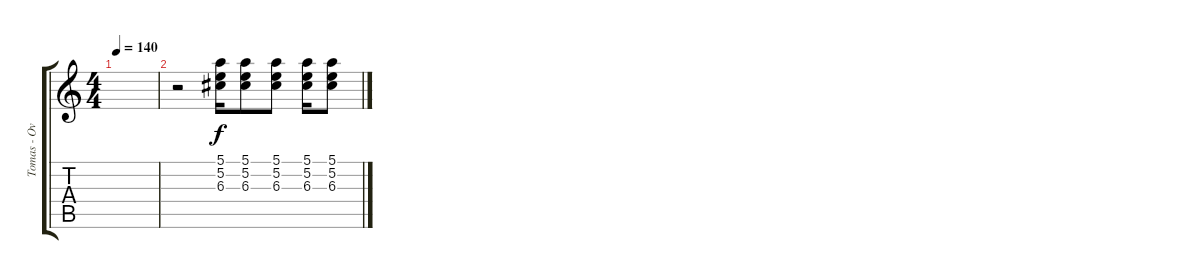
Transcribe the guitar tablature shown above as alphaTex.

\track ("Tomas - Overdub Guitar" "Tomas - Ov") {instrument overdrivenguitar}
\staff {score tabs}
\tuning (E4 B3 G3 D3 A2 E2) {hide}
\ts (4 4)
\tempo 140
\clef g2
\ks c
|
r.2{instrument electricguitarclean} (5.1 5.2 6.3).16 (5.1 5.2 6.3).8 (5.1 5.2 6.3).8 (5.1 5.2 6.3).16 (5.1 5.2 6.3).8
